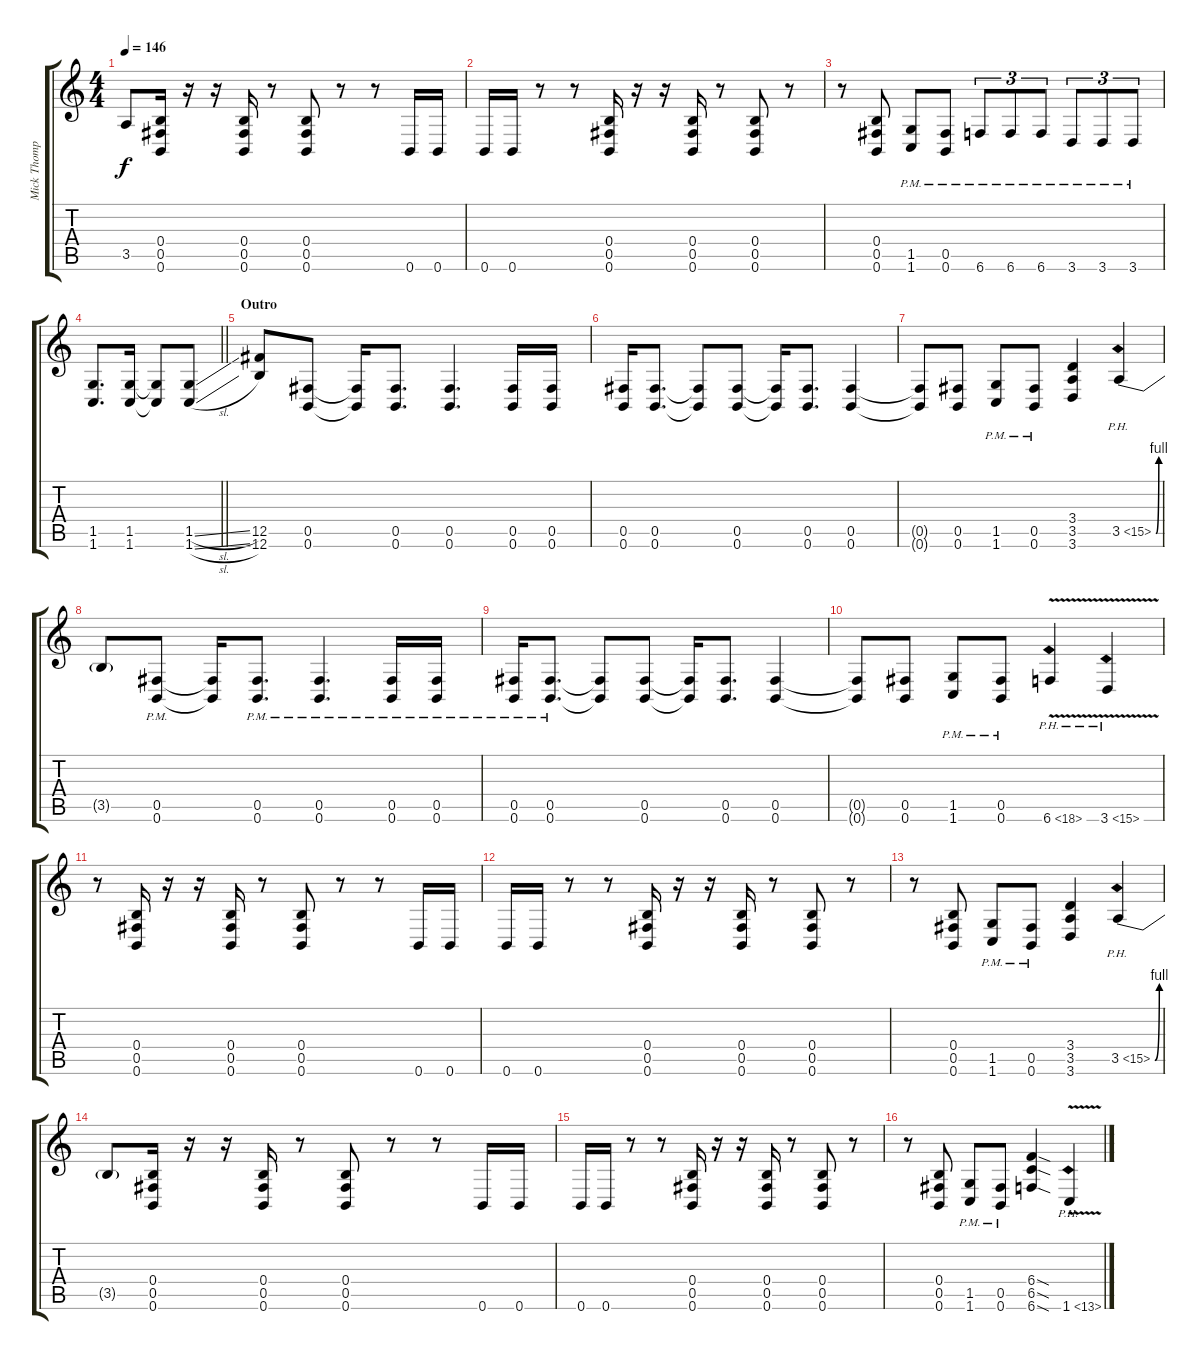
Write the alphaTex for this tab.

\track ("Mick Thompson" "Mick Thomp") {instrument distortionguitar}
\staff {score tabs}
\tuning (Db4 Ab3 E3 B2 Gb2 B1) {hide}
\ts (4 4)
\tempo 146
\clef g2
\ks c
3.5{t}.8{dy f} (0.4 0.5 0.6).16 r.16 r.16 (0.4 0.5 0.6).16 r.8 (0.4 0.5 0.6).8 r.8 r.8 0.6.16 0.6.16 |
0.6.16 0.6.16 r.8 r.8 (0.4 0.5 0.6).16 r.16 r.16 (0.4 0.5 0.6).16 r.8 (0.4 0.5 0.6).8 r.8 |
r.8 (0.4 0.5 0.6).8 (1.5{pm} 1.6{pm}).8 (0.5{pm} 0.6{pm}).8 6.6{pm}.8{tu (3 2)} 6.6{pm}.8{tu (3 2)} 6.6{pm}.8{tu (3 2)} 3.6{pm}.8{tu (3 2)} 3.6{pm}.8{tu (3 2)} 3.6{pm}.8{tu (3 2)} |
\barLineRight lightlight
(1.5 1.6).8{d} (1.5 1.6).16 (1.5{t} 1.6{t}).8 (1.5{sl} 1.6{sl}).8 |
\section ("" "Outro")
(12.5 12.6).8 (0.5 0.6).8 (0.5{t} 0.6{t}).16 (0.5 0.6).8{d} (0.5 0.6).4{d} (0.5 0.6).16 (0.5 0.6).16 |
(0.5 0.6).16 (0.5 0.6).8{d} (0.5{t} 0.6{t}).8 (0.5 0.6).8 (0.5{t} 0.6{t}).16 (0.5 0.6).8{d} (0.5 0.6).4 |
(0.5{t} 0.6{t}).8 (0.5 0.6).8 (1.5{pm} 1.6{pm}).8 (0.5{pm} 0.6{pm}).8 (3.4 3.5 3.6).4 3.5{be (bend 0 0 60 4) ph 12}.4 |
3.5{t}.8 (0.5{pm} 0.6{pm}).8 (0.5{t} 0.6{t}).16 (0.5{pm} 0.6{pm}).8{d} (0.5{pm} 0.6{pm}).4{d} (0.5{pm} 0.6{pm}).16 (0.5{pm} 0.6{pm}).16 |
(0.5{pm} 0.6{pm}).16 (0.5{pm} 0.6{pm}).8{d} (0.5{t} 0.6{t}).8 (0.5 0.6).8 (0.5{t} 0.6{t}).16 (0.5 0.6).8{d} (0.5 0.6).4 |
(0.5{t} 0.6{t}).8 (0.5 0.6).8 (1.5{pm} 1.6{pm}).8 (0.5{pm} 0.6{pm}).8 6.6{ph 12 v}.4 3.6{ph 12 v}.4 |
r.8 (0.4 0.5 0.6).16 r.16 r.16 (0.4 0.5 0.6).16 r.8 (0.4 0.5 0.6).8 r.8 r.8 0.6.16 0.6.16 |
0.6.16 0.6.16 r.8 r.8 (0.4 0.5 0.6).16 r.16 r.16 (0.4 0.5 0.6).16 r.8 (0.4 0.5 0.6).8 r.8 |
r.8 (0.4 0.5 0.6).8 (1.5{pm} 1.6{pm}).8 (0.5{pm} 0.6{pm}).8 (3.4 3.5 3.6).4 3.5{be (bend 0 0 60 4) ph 12}.4 |
3.5{t}.8 (0.4 0.5 0.6).16 r.16 r.16 (0.4 0.5 0.6).16 r.8 (0.4 0.5 0.6).8 r.8 r.8 0.6.16 0.6.16 |
0.6.16 0.6.16 r.8 r.8 (0.4 0.5 0.6).16 r.16 r.16 (0.4 0.5 0.6).16 r.8 (0.4 0.5 0.6).8 r.8 |
r.8 (0.4 0.5 0.6).8 (1.5{pm} 1.6{pm}).8 (0.5{pm} 0.6{pm}).8 (6.4{sod} 6.5{sod} 6.6{sod}).4 1.6{ph 12 v}.4
